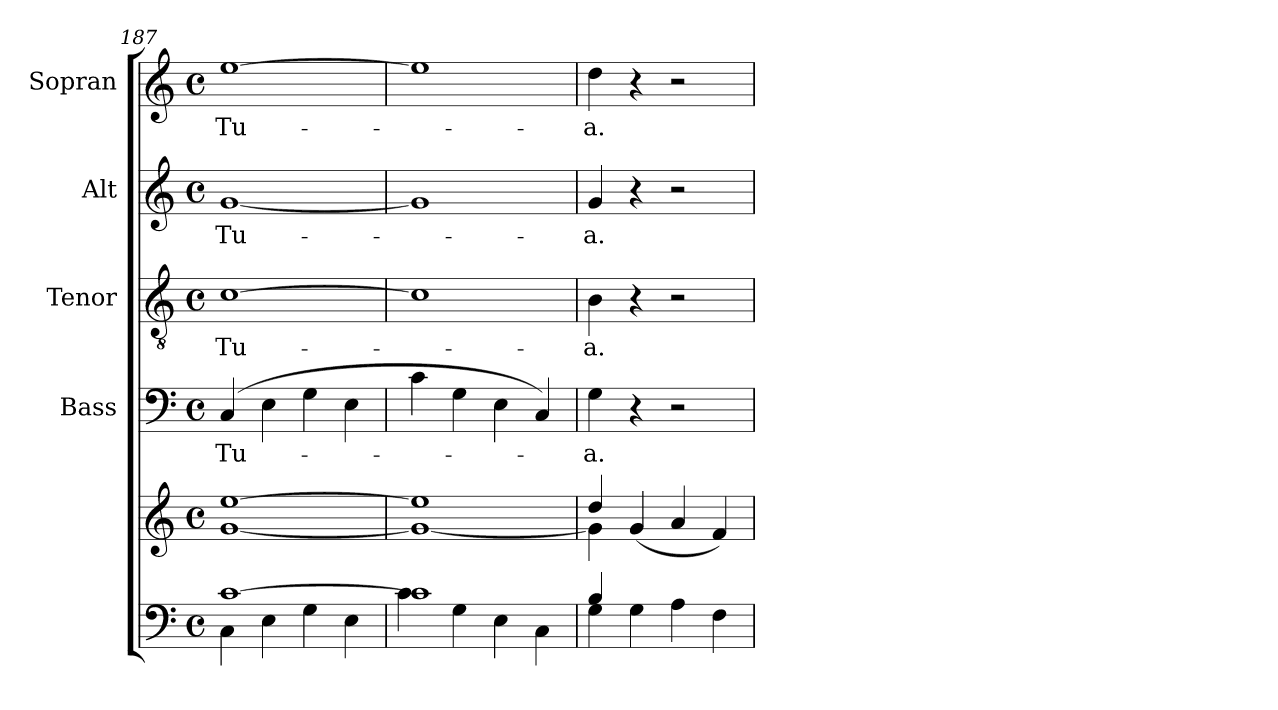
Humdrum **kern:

**kern	**kern	**kern	**text	**kern	**text	**kern	**text	**kern	**text
*part5	*part5	*part4	*part4	*part3	*part3	*part2	*part2	*part1	*part1
*staff6	*staff5	*staff4	*staff4	*staff3	*staff3	*staff2	*staff2	*staff1	*staff1
*	*	*I"Bass	*	*I"Tenor	*	*I"Alt	*	*I"Sopran	*
*	*	*I'B.	*	*I'T.	*	*I'A.	*	*I'S.	*
!!LO:LB:g=z
*clefF4	*clefG2	*clefF4	*	*clefGv2	*	*clefG2	*	*clefG2	*
*k[]	*k[]	*k[]	*	*k[]	*	*k[]	*	*k[]	*
*C:	*C:	*C:	*	*C:	*	*C:	*	*C:	*
*M4/4	*M4/4	*M4/4	*	*M4/4	*	*M4/4	*	*M4/4	*
*met(c)	*met(c)	*met(c)	*	*met(c)	*	*met(c)	*	*met(c)	*
=187	=187	=187	=187	=187	=187	=187	=187	=187	=187
*^	*^	*	*	*	*	*	*	*	*
!	!	!	!	!	!LO:LY:b	!	!LO:LY:b	!	!LO:LY:b	!	!LO:LY:b
[>1c	4C\	[>1ee	[<1g	(4C/	Tu-	[1c	Tu-	[1g	Tu-	[1ee	Tu-
.	4E\	.	.	4E\	.	.	.	.	.	.	.
.	4G\	.	.	4G\	.	.	.	.	.	.	.
.	4E\	.	.	4E\	.	.	.	.	.	.	.
=188	=188	=188	=188	=188	=188	=188	=188	=188	=188	=188	=188
1c]	4c\	1ee]	1g_	4c\	.	1c]	.	1g]	.	1ee]	.
.	4G\	.	.	4G\	.	.	.	.	.	.	.
.	4E\	.	.	4E\	.	.	.	.	.	.	.
.	4C\	.	.	4C/)	.	.	.	.	.	.	.
=189	=189	=189	=189	=189	=189	=189	=189	=189	=189	=189	=189
!	!	!	!	!	!LO:LY:b	!	!LO:LY:b	!	!LO:LY:b	!	!LO:LY:b
4B/	4G\	4dd/	4g\]	4G\	-a.	4B\	-a.	4g/	-a.	4dd\	-a.
2.ryy	4G\	(<4g/	2.ryy	4r	.	4r	.	4r	.	4r	.
.	4A\	4a/	.	2r	.	2r	.	2r	.	2r	.
.	4F\	4f/)	.	.	.	.	.	.	.	.	.
*v	*v	*	*	*	*	*	*	*	*	*	*
*	*v	*v	*	*	*	*	*	*	*	*
=	=	=	=	=	=	=	=	=	=
*-	*-	*-	*-	*-	*-	*-	*-	*-	*-
